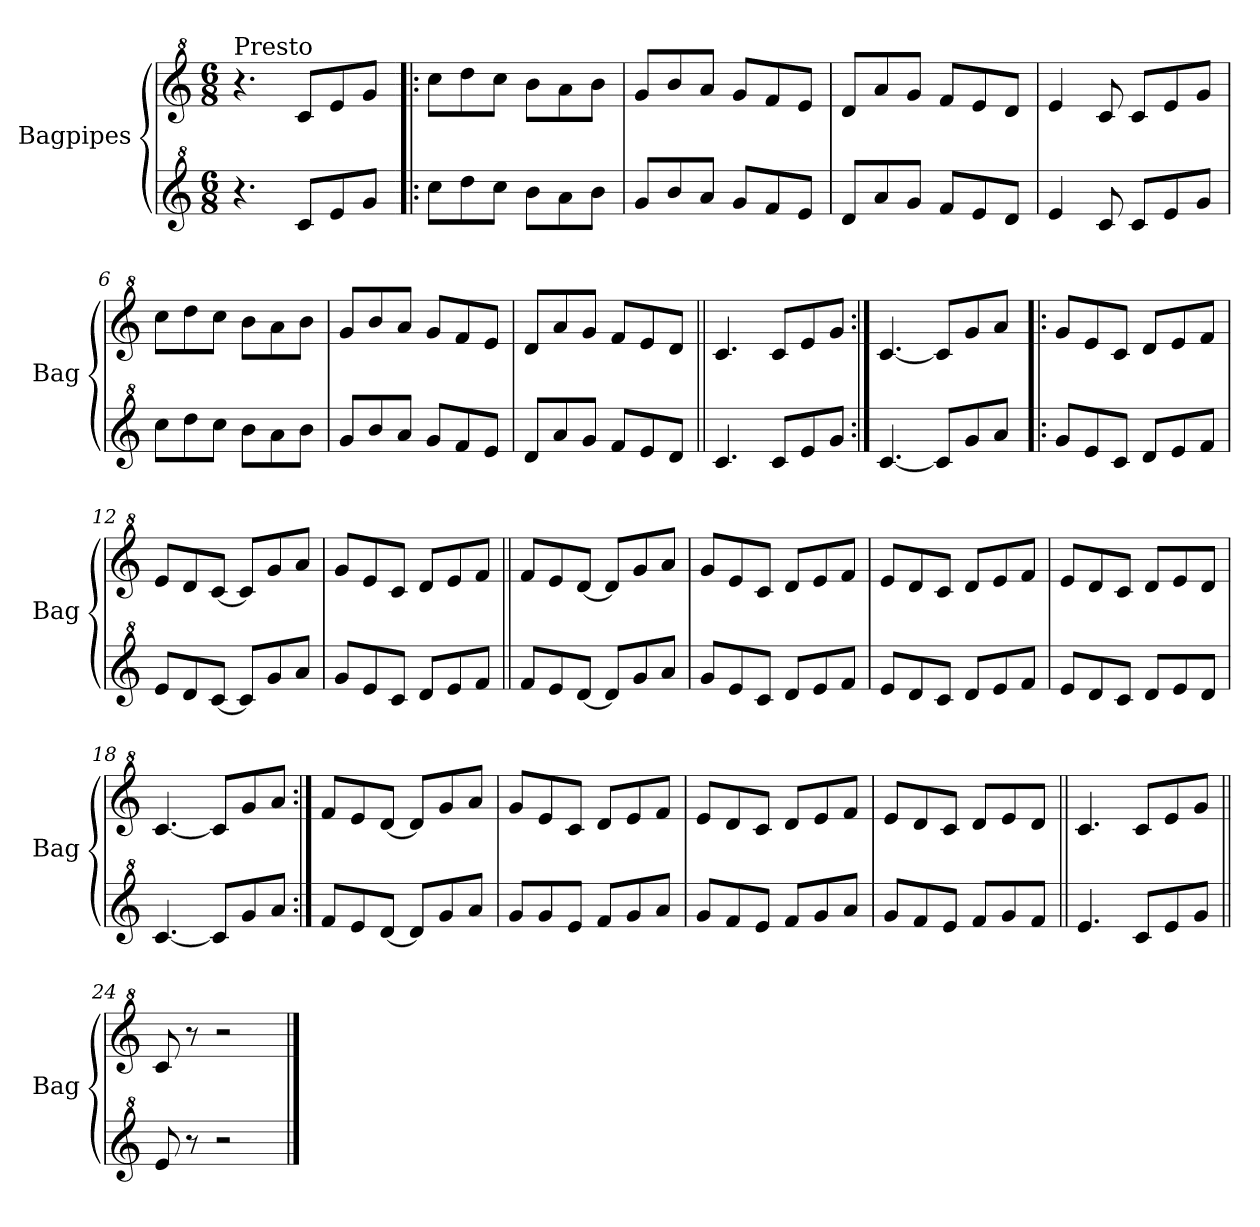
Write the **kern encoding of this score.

**kern	**kern
*part2	*part1
*staff2	*staff1
*I"Bagpipes	*I"Bagpipes
*I'Bag	*I'Bag
*clefG^2	*clefG^2
*k[]	*k[]
*C:	*C:
*M6/8	*M6/8
=1	=1
!	!LO:TX:a:t=Presto
4.r	4.r
8cc/L	8cc/L
8ee/	8ee/
8gg/J	8gg/J
=2!|:	=2!|:
8ccc\L	8ccc\L
8ddd\	8ddd\
8ccc\J	8ccc\J
8bb\L	8bb\L
8aa\	8aa\
8bb\J	8bb\J
=3	=3
8gg/L	8gg/L
8bb/	8bb/
8aa/J	8aa/J
8gg/L	8gg/L
8ff/	8ff/
8ee/J	8ee/J
=4	=4
8dd/L	8dd/L
8aa/	8aa/
8gg/J	8gg/J
8ff/L	8ff/L
8ee/	8ee/
8dd/J	8dd/J
=5	=5
4ee/	4ee/
8cc/	8cc/
8cc/L	8cc/L
8ee/	8ee/
8gg/J	8gg/J
=6	=6
8ccc\L	8ccc\L
8ddd\	8ddd\
8ccc\J	8ccc\J
8bb\L	8bb\L
8aa\	8aa\
8bb\J	8bb\J
=7	=7
8gg/L	8gg/L
8bb/	8bb/
8aa/J	8aa/J
8gg/L	8gg/L
8ff/	8ff/
8ee/J	8ee/J
!!LO:LB:g=z
=8	=8
8dd/L	8dd/L
8aa/	8aa/
8gg/J	8gg/J
8ff/L	8ff/L
8ee/	8ee/
8dd/J	8dd/J
=9||	=9||
4.cc/	4.cc/
8cc/L	8cc/L
8ee/	8ee/
8gg/J	8gg/J
=10:|!	=10:|!
[4.cc/	[4.cc/
8cc/L]	8cc/L]
8gg/	8gg/
8aa/J	8aa/J
=11!|:	=11!|:
8gg/L	8gg/L
8ee/	8ee/
8cc/J	8cc/J
8dd/L	8dd/L
8ee/	8ee/
8ff/J	8ff/J
=12	=12
8ee/L	8ee/L
8dd/	8dd/
[8cc/J	[8cc/J
8cc/L]	8cc/L]
8gg/	8gg/
8aa/J	8aa/J
=13	=13
8gg/L	8gg/L
8ee/	8ee/
8cc/J	8cc/J
8dd/L	8dd/L
8ee/	8ee/
8ff/J	8ff/J
=14||	=14||
8ff/L	8ff/L
8ee/	8ee/
[8dd/J	[8dd/J
8dd/L]	8dd/L]
8gg/	8gg/
8aa/J	8aa/J
!!LO:LB:g=z
=15	=15
8gg/L	8gg/L
8ee/	8ee/
8cc/J	8cc/J
8dd/L	8dd/L
8ee/	8ee/
8ff/J	8ff/J
=16	=16
8ee/L	8ee/L
8dd/	8dd/
8cc/J	8cc/J
8dd/L	8dd/L
8ee/	8ee/
8ff/J	8ff/J
=17	=17
8ee/L	8ee/L
8dd/	8dd/
8cc/J	8cc/J
8dd/L	8dd/L
8ee/	8ee/
8dd/J	8dd/J
=18	=18
[4.cc/	[4.cc/
8cc/L]	8cc/L]
8gg/	8gg/
8aa/J	8aa/J
=19:|!	=19:|!
8ff/L	8ff/L
8ee/	8ee/
[8dd/J	[8dd/J
8dd/L]	8dd/L]
8gg/	8gg/
8aa/J	8aa/J
=20	=20
8gg/L	8gg/L
8gg/	8ee/
8ee/J	8cc/J
8ff/L	8dd/L
8gg/	8ee/
8aa/J	8ff/J
=21	=21
8gg/L	8ee/L
8ff/	8dd/
8ee/J	8cc/J
8ff/L	8dd/L
8gg/	8ee/
8aa/J	8ff/J
!!LO:LB:g=z
=22	=22
8gg/L	8ee/L
8ff/	8dd/
8ee/J	8cc/J
8ff/L	8dd/L
8gg/	8ee/
8ff/J	8dd/J
=23||	=23||
4.ee/	4.cc/
8cc/L	8cc/L
8ee/	8ee/
8gg/J	8gg/J
=24||	=24||
8ee/	8cc/
8r	8r
2r	2r
==	==
*-	*-
